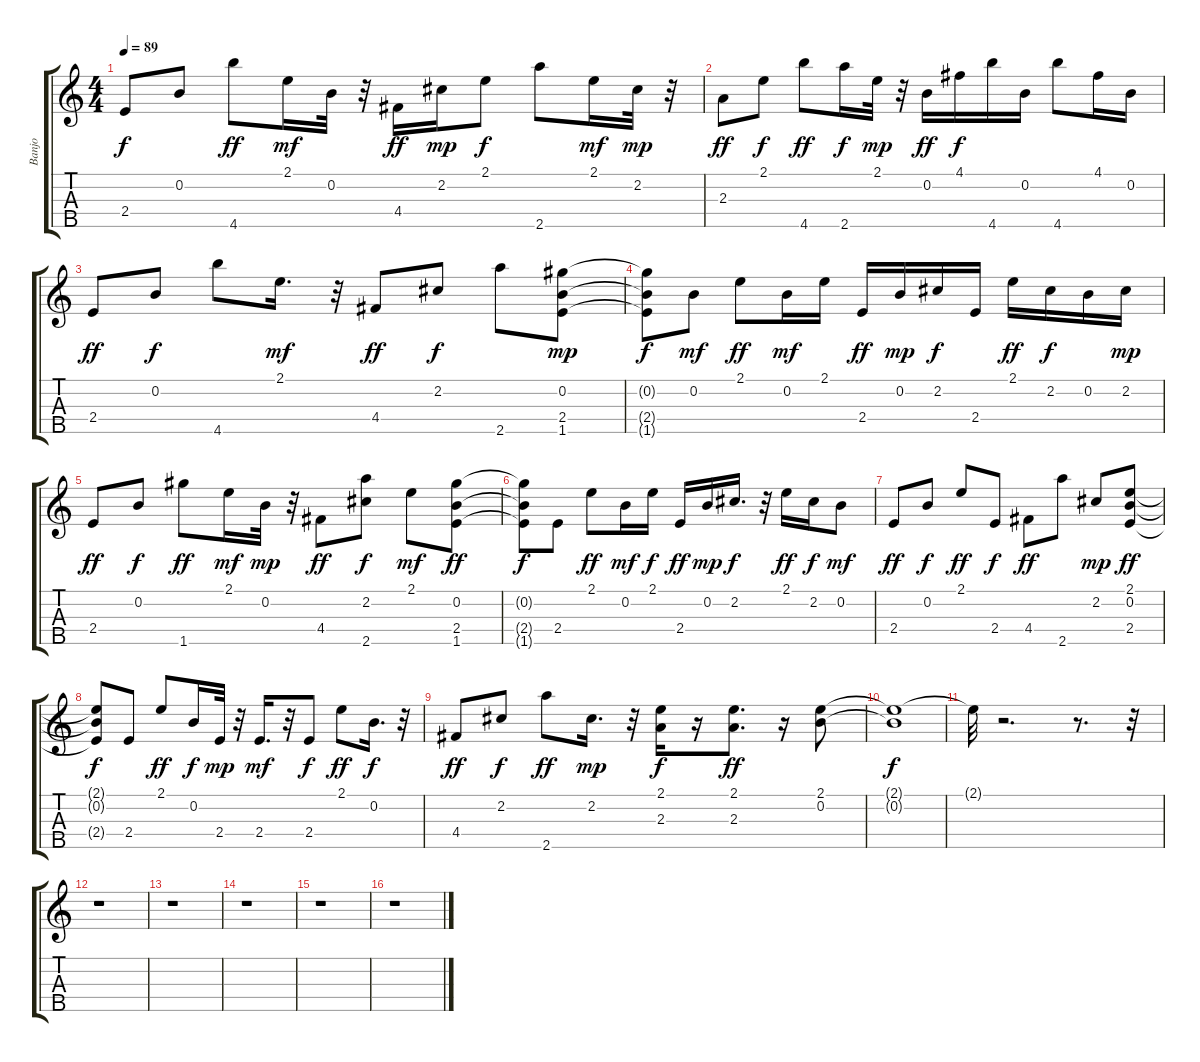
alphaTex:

\track ("Banjo   " "Banjo   ") {instrument banjo}
\staff {score tabs}
\tuning (D4 B3 G3 D3 G4) {hide}
\displaytranspose 12
\ts (4 4)
\tempo 89
\clef g2
\ks c
2.4.8{dy f} 0.2.8 4.5.8{dy ff} 2.1.16{dy mf} 0.2.32 r.32 4.4.16{dy ff} 2.2.16{dy mp} 2.1.8{dy f} 2.5.8 2.1.16{dy mf} 2.2.32{dy mp} r.32 |
2.3.8{dy ff} 2.1.8{dy f} 4.5.8{dy ff} 2.5.16{dy f} 2.1.32{dy mp} r.32 0.2.16{dy ff} 4.1.16{dy f} 4.5.16 0.2.16 4.5.8 4.1.16 0.2.16 |
2.4.8{dy ff} 0.2.8{dy f} 4.5.8 2.1.16{d dy mf} r.32 4.4.8{dy ff} 2.2.8{dy f} 2.5.8 (0.2 2.4 1.5).8{dy mp} |
(0.2{t} 2.4{t} 1.5{t}).8{dy f} 0.2.8{dy mf} 2.1.8{dy ff} 0.2.16{dy mf} 2.1.16 2.4.16{dy ff} 0.2.16{dy mp} 2.2.16{dy f} 2.4.16 2.1.16{dy ff} 2.2.16{dy f} 0.2.16 2.2.16{dy mp} |
2.4.8{dy ff} 0.2.8{dy f} 1.5.8{dy ff} 2.1.16{dy mf} 0.2.32{dy mp} r.32 4.4.8{dy ff} (2.2 2.5).8{dy f} 2.1.8{dy mf} (0.2 2.4 1.5).8{dy ff} |
(0.2{t} 2.4{t} 1.5{t}).8{dy f} 2.4.8 2.1.8{dy ff} 0.2.16{dy mf} 2.1.16{dy f} 2.4.16{dy ff} 0.2.16{dy mp} 2.2.16{d dy f} r.32 2.1.16{dy ff} 2.2.16{dy f} 0.2.8{dy mf} |
2.4.8{dy ff} 0.2.8{dy f} 2.1.8{dy ff} 2.4.8{dy f} 4.4.8{dy ff} 2.5.8 2.2.8{dy mp} (2.1 0.2 2.4).8{dy ff} |
(2.1{t} 0.2{t} 2.4{t}).8{dy f} 2.4.8 2.1.8{dy ff} 0.2.16{dy f} 2.4.32{dy mp} r.32 2.4.16{d dy mf} r.32 2.4.8{dy f} 2.1.8{dy ff} 0.2.16{d dy f} r.32 |
4.4.8{dy ff} 2.2.8{dy f} 2.5.8{dy ff} 2.2.16{d dy mp} r.32 (2.1 2.3).16{dy f} r.16 (2.1 2.3).8{d dy ff} r.16 (2.1 0.2).8 |
(2.1{t} 0.2{t}).1{dy f} |
2.1{t}.32 r.2{d} r.8{d} r.32 |
r.1 |
r.1 |
r.1 |
r.1 |
r.1
